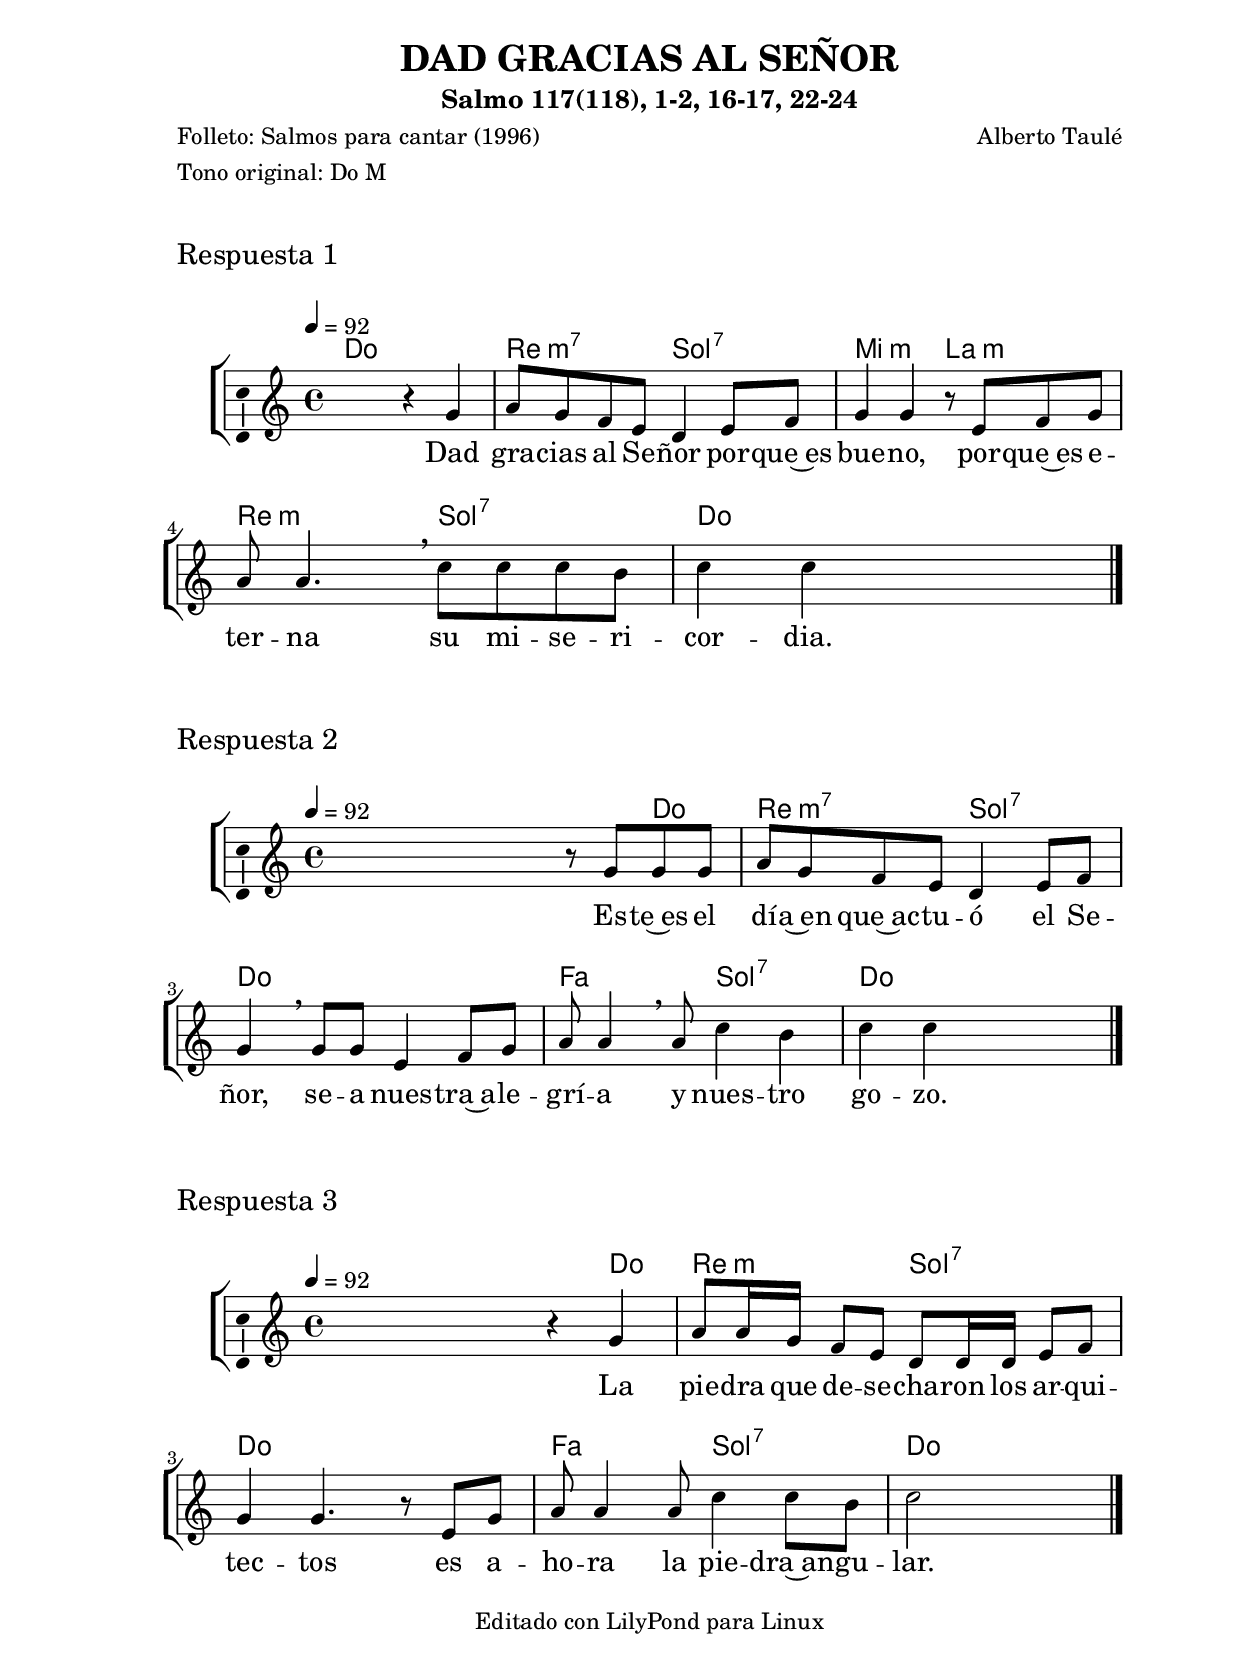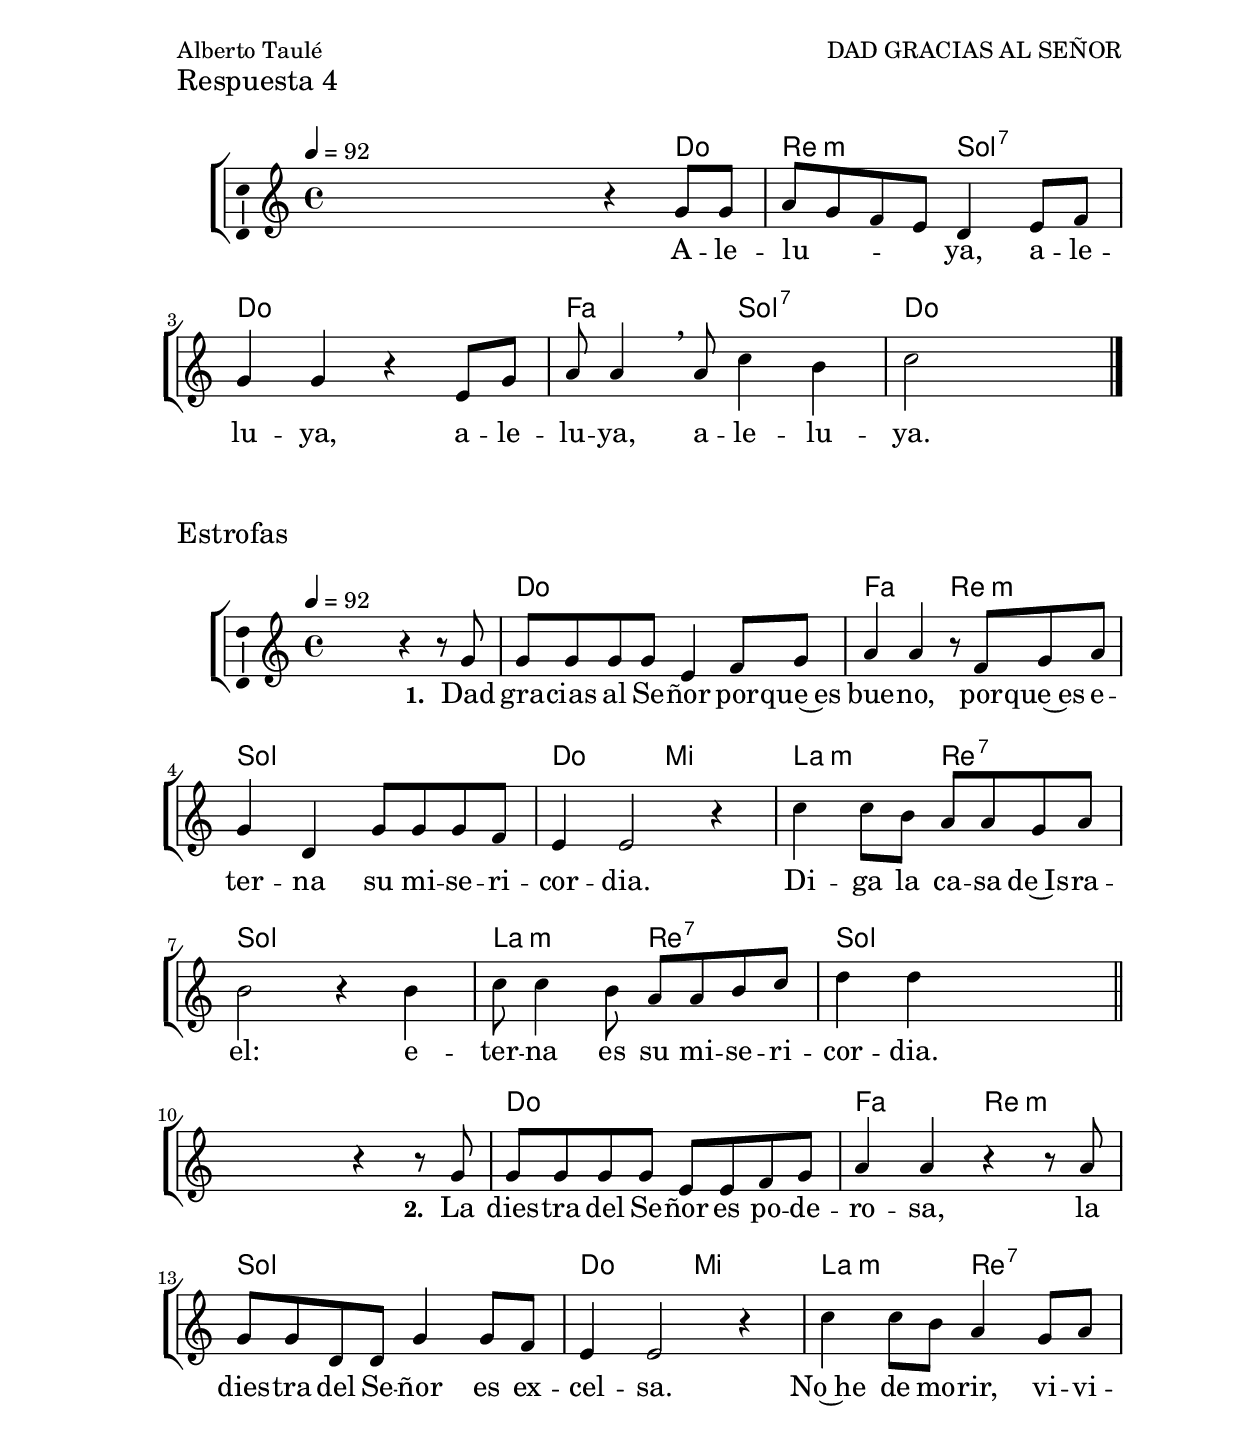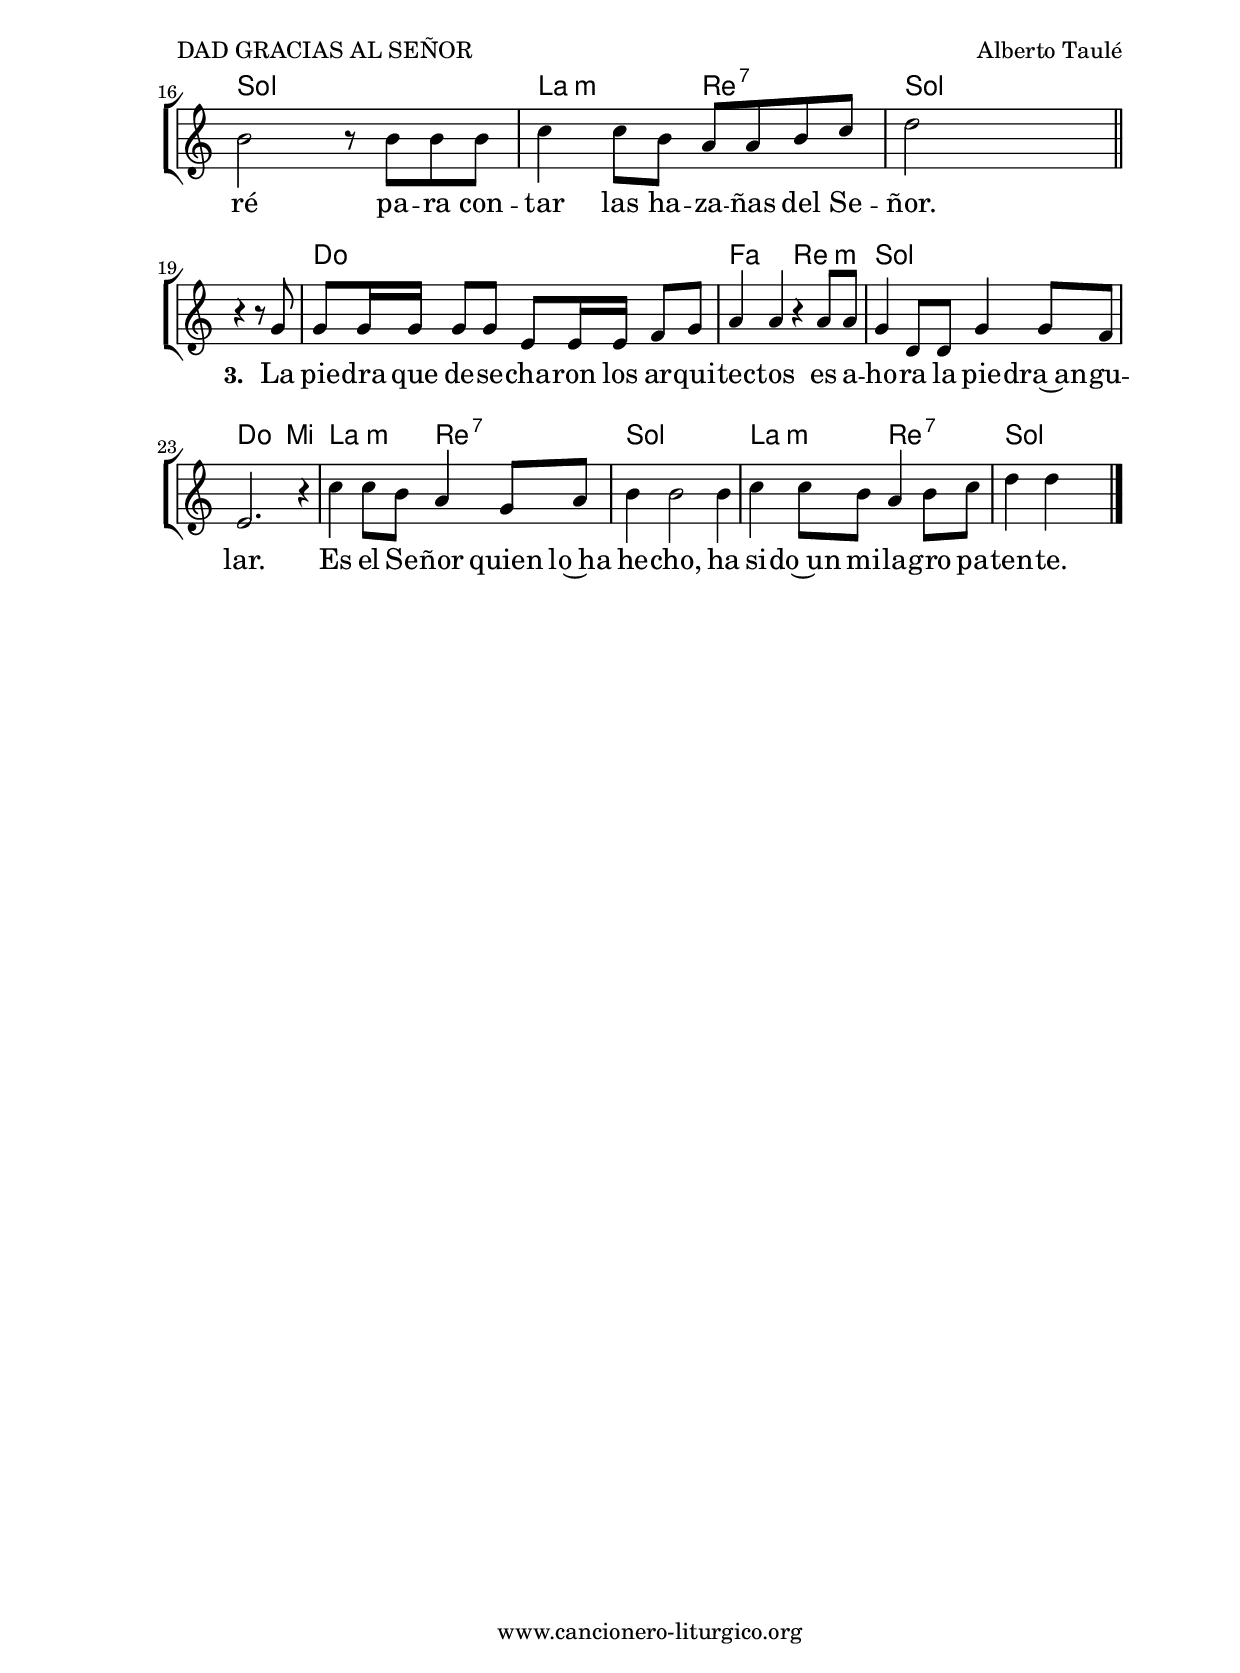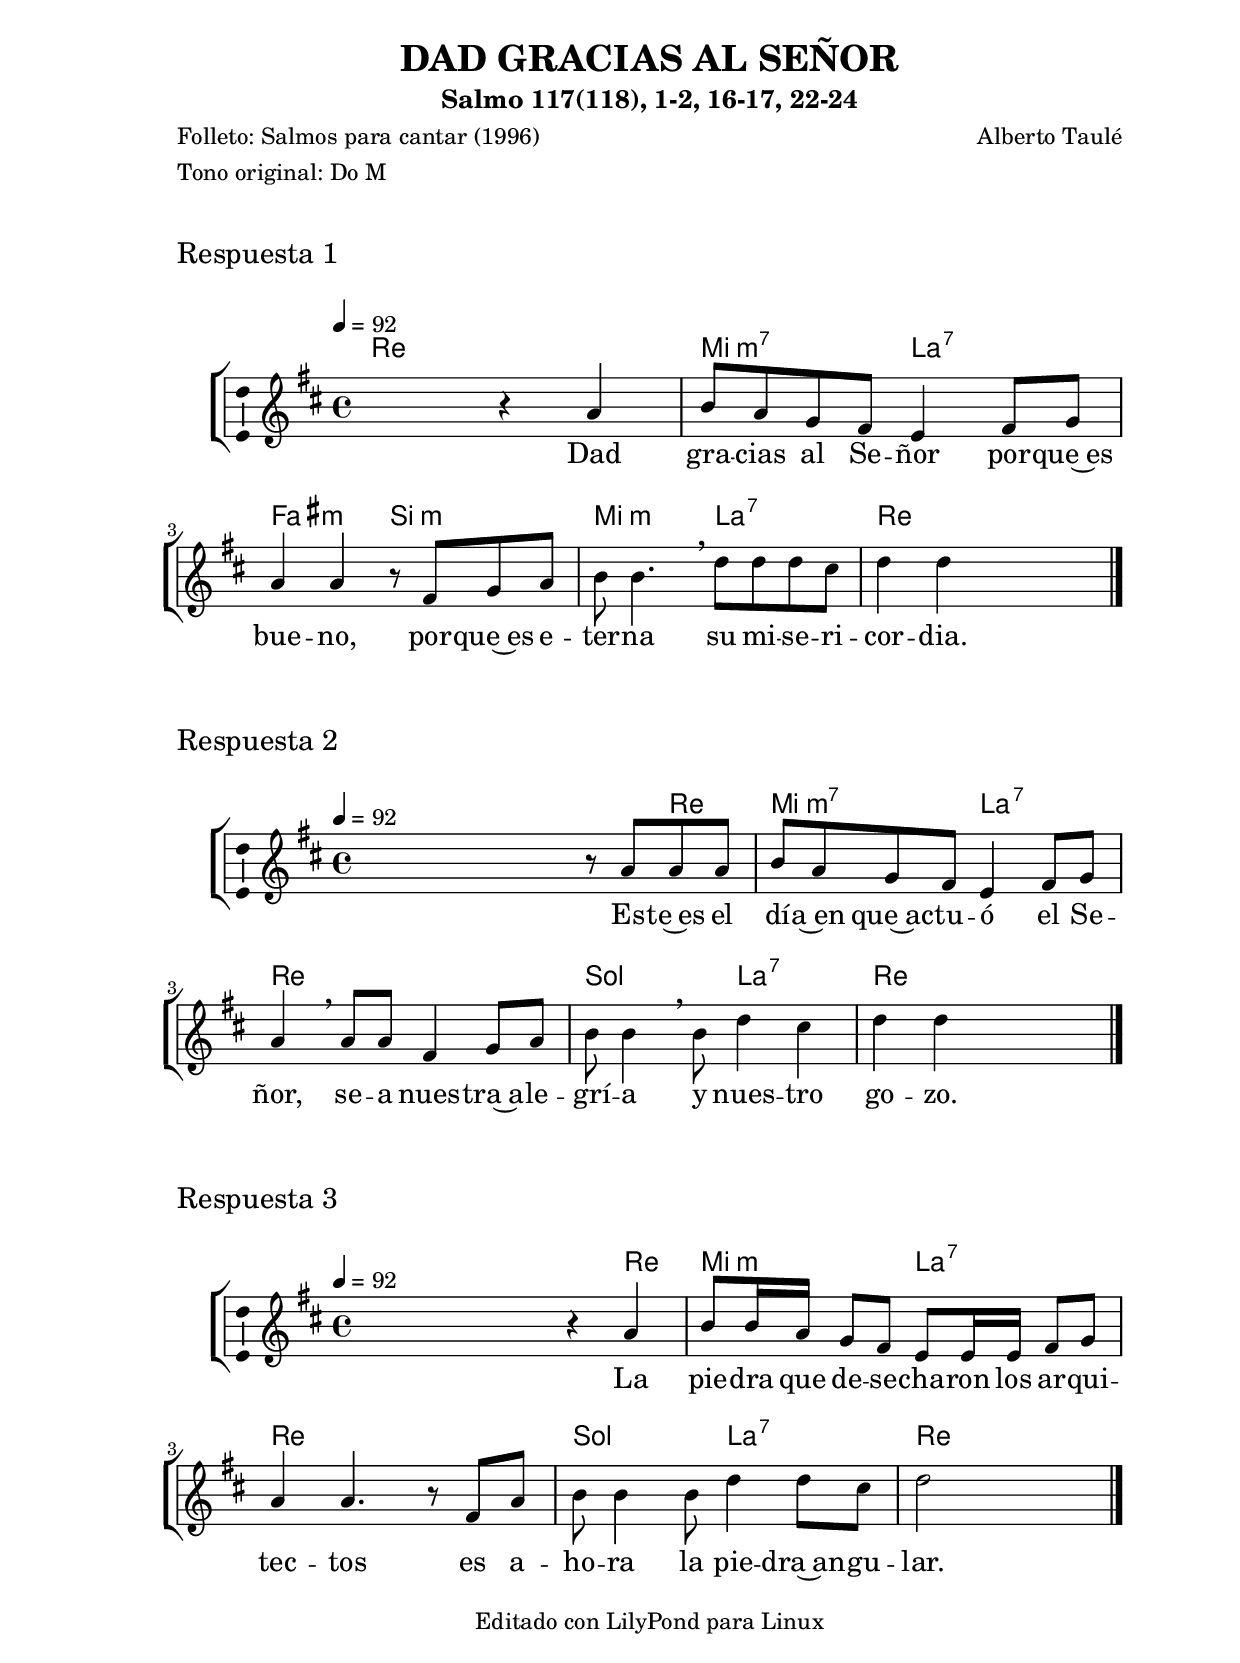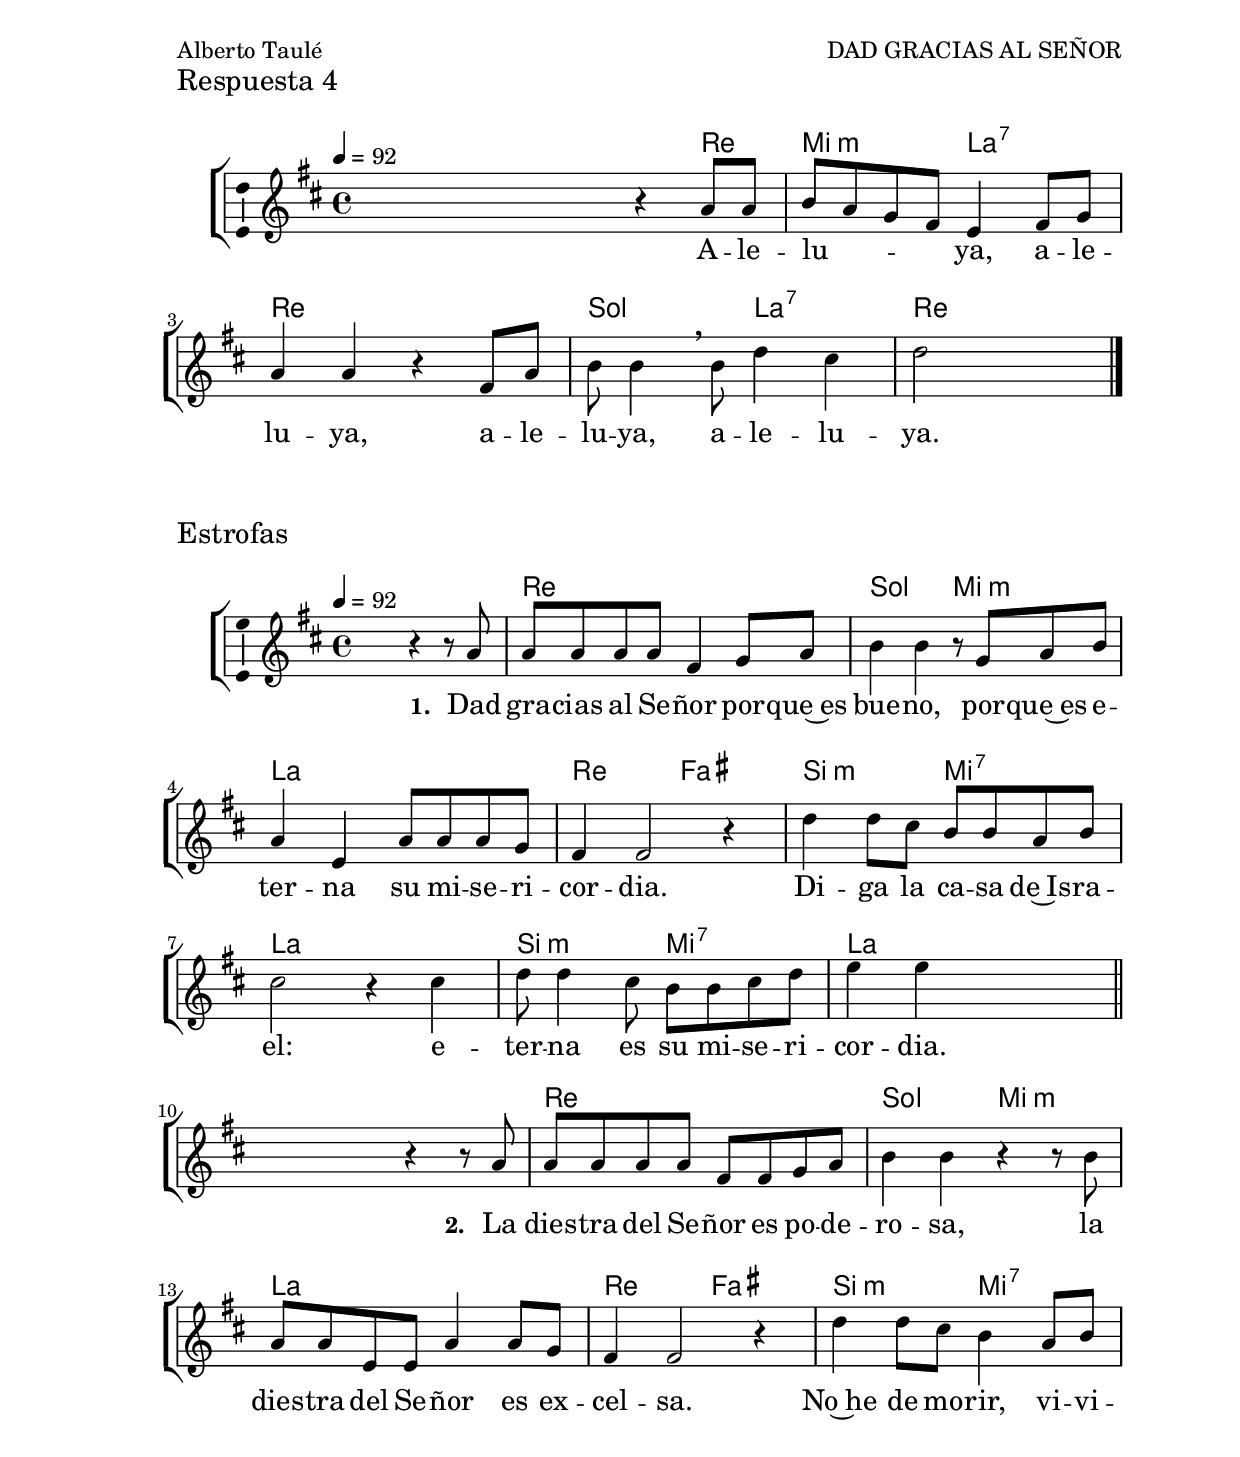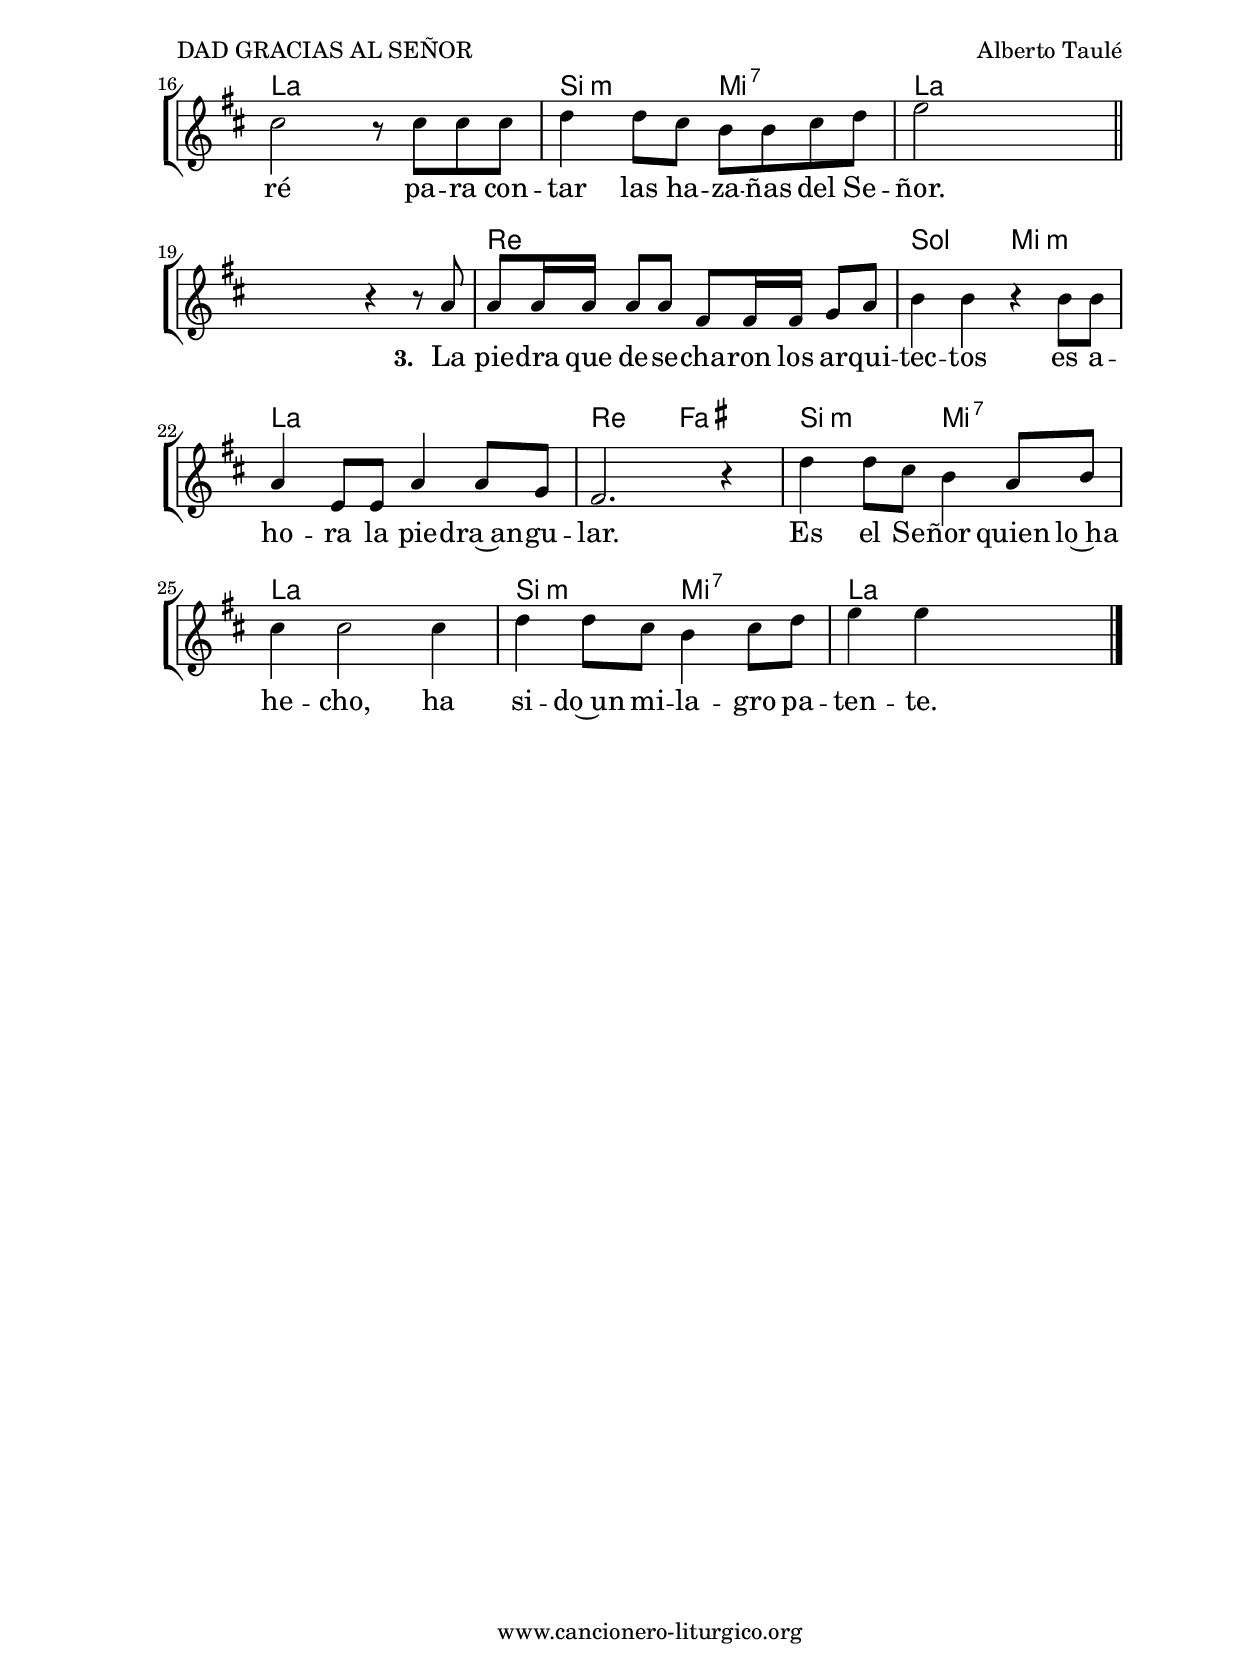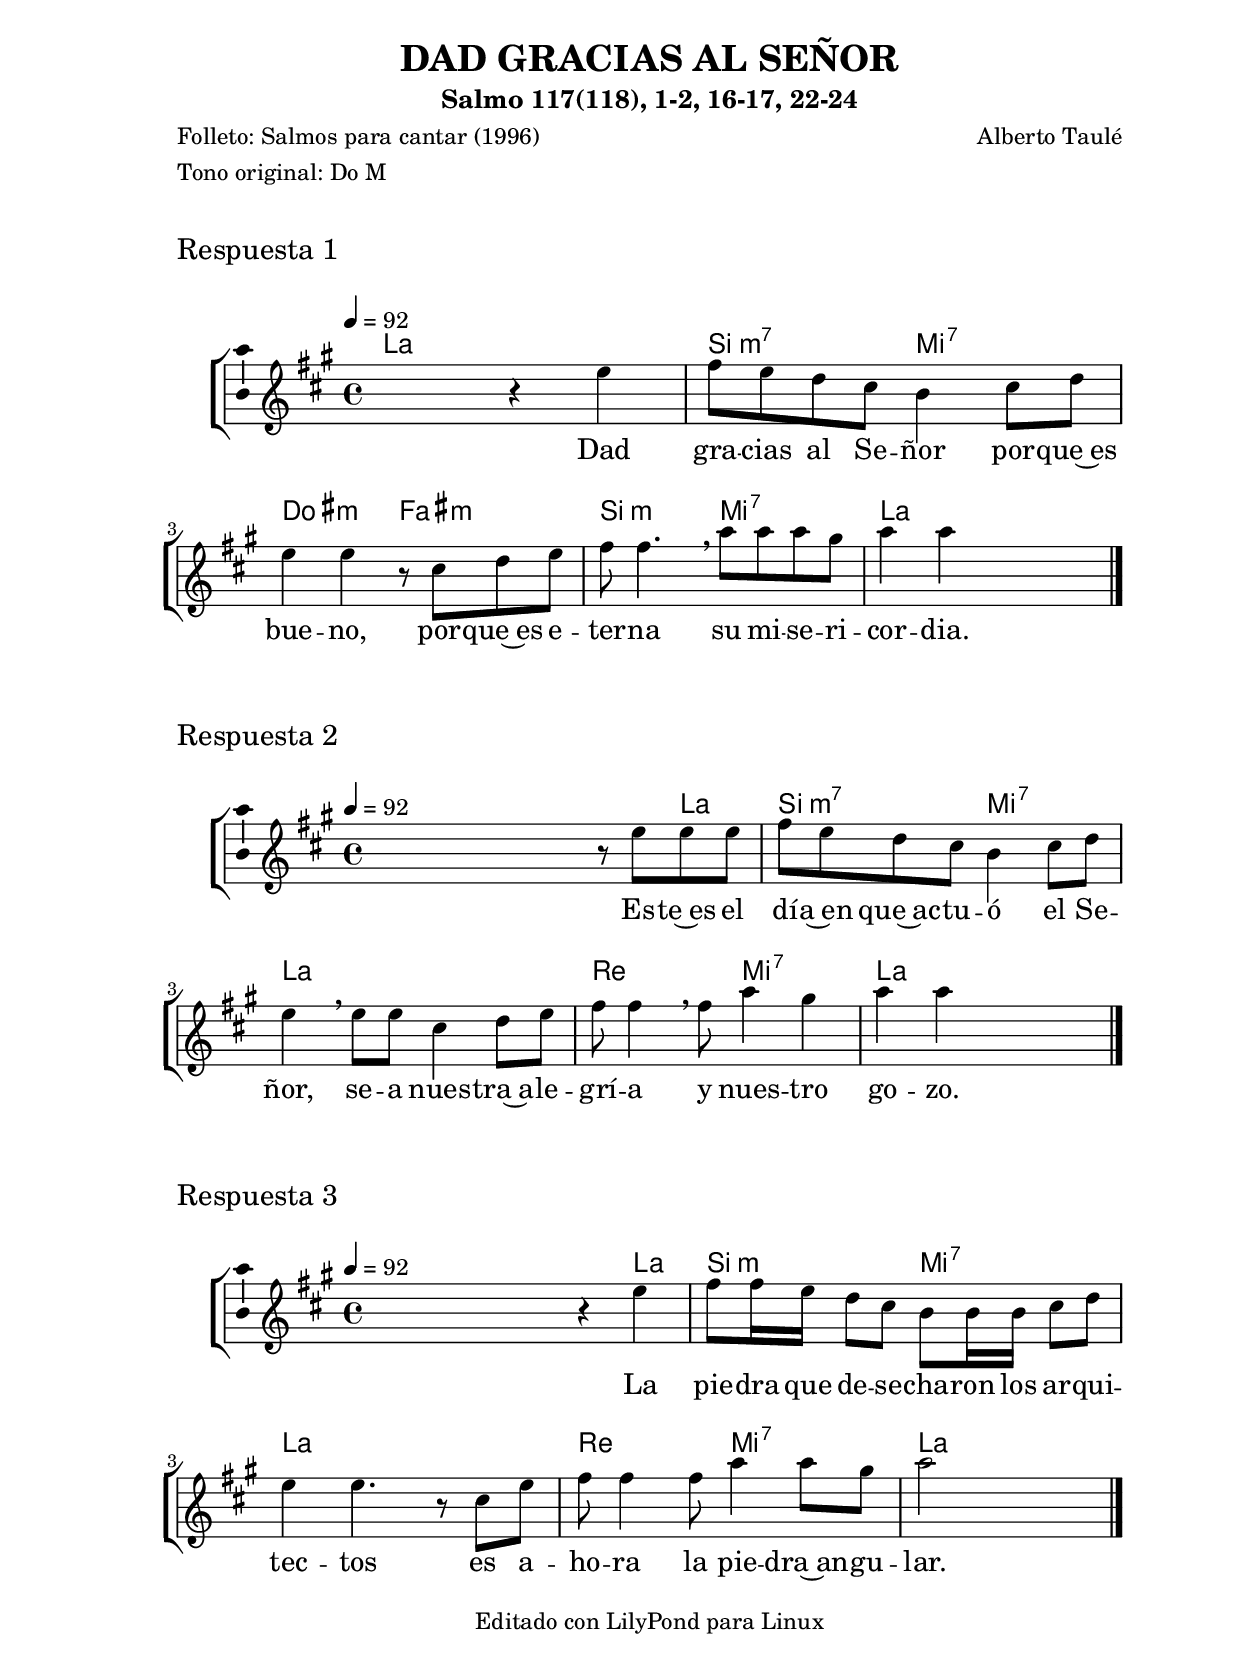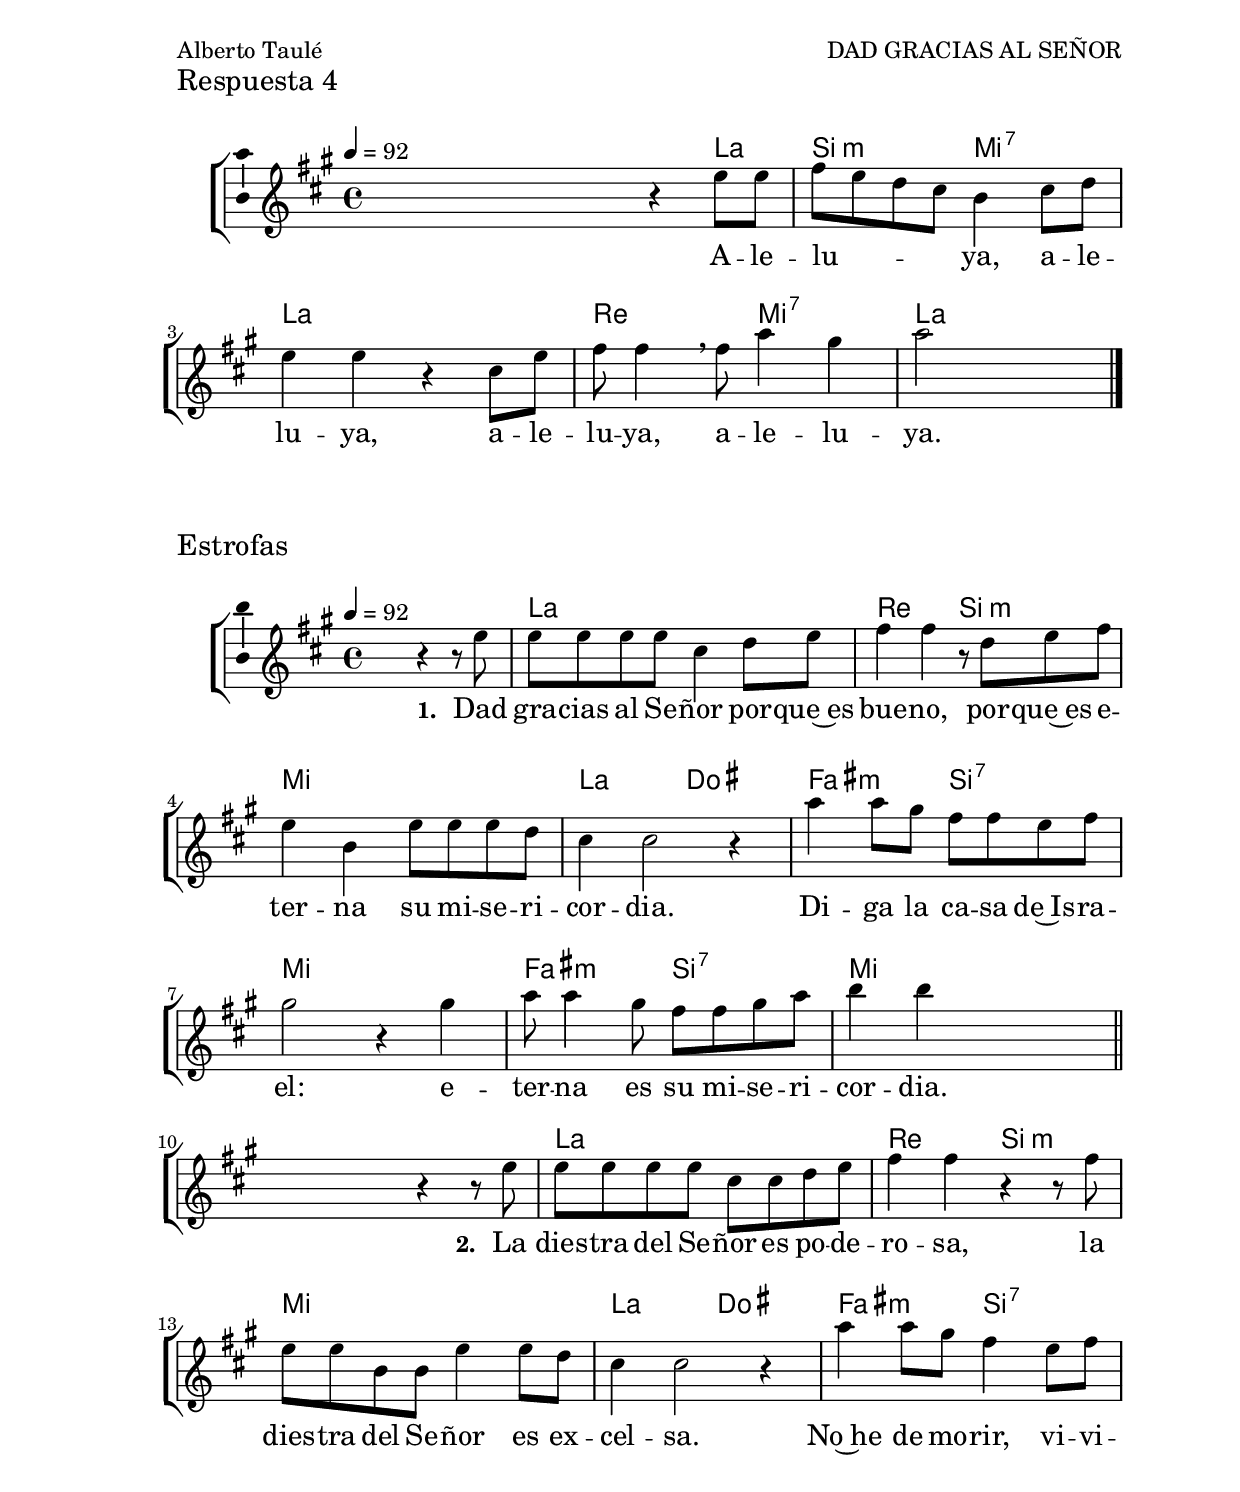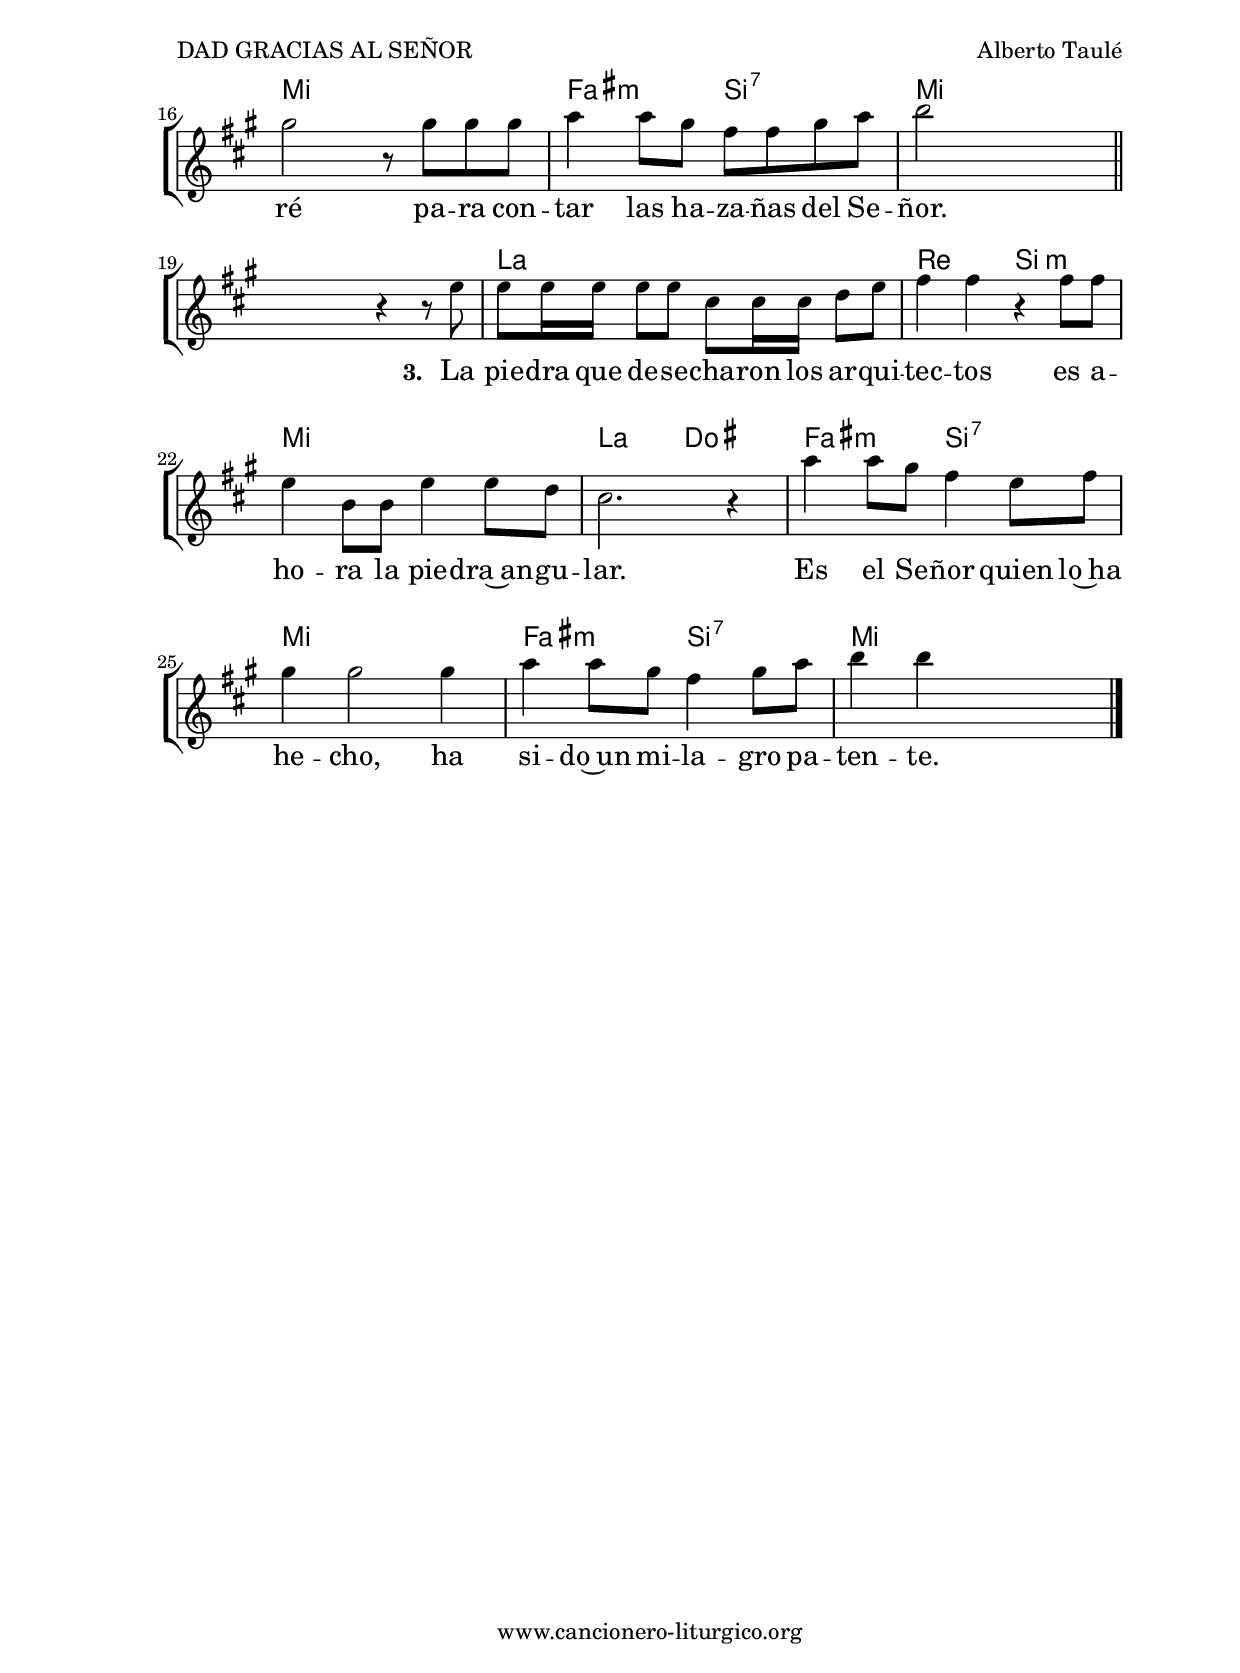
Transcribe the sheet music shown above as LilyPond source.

%
%para convertir .midi en .wav:
%timidity filename.midi -Ow -o finename.wav
%
%
%Para convertir de .wav a .mp3:
%lame -h -m j filename.wav
%
%
%para escuchar el midi:
%timidity nombrefichero.midi
%


%versión de lilypond para la que se ha escrito esta partitura:
\version "2.16.0"

	%Tamaño papel
	#(set-default-paper-size "a4")
	%Tamaño partitura
	#(set-global-staff-size 20)
	%No responde al pulsar sobre una nota
	#(ly:set-option 'point-and-click #f)

%parámetros del encabezamiento:
\header {
	title = "DAD GRACIAS AL SEÑOR"
	subtitle = "Salmo 117(118), 1-2, 16-17, 22-24"
	composer = "Alberto Taulé"
	poet = "Folleto: Salmos para cantar (1996)"
	meter = "Tono original: Do M"
	arranger = ""
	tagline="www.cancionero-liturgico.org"
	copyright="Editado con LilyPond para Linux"
	}

%parámetros asociados al papel:
\paper  {
	oddHeaderMarkup = \markup {\fill-line { \on-the-fly #not-first-page \fromproperty #'header:title \on-the-fly #not-first-page \fromproperty #'header:composer }}
	evenHeaderMarkup = \markup {\fill-line { \fromproperty #'header:composer \fromproperty #'header:title }}
	#(set-paper-size "a4")
	print-page-number = ##f
	first-page-number = 1
	print-first-page-number = ##f
	head-separation = 3.0 \cm
	top-margin = 2.0 \cm
	bottom-margin = 0.5\cm
	left-margin = 3.0 \cm
	line-width = 16.0 \cm 
	indent = 8\mm
	interscoreline = 2.\mm
	between-system-space = 15\mm
%	para que las partituras no llenen la hoja:
	ragged-bottom = ##t
%	idem para la última hoja:
	ragged-last-bottom = ##f
%	para que las partituras llenen el ancho del papel:
	ragged-last = ##f
	after-title-space = 2.5 \cm
%page-count=2
%system-count=8

	%Flexible Vertical Spacing
	markup-system-spacing =
	#'((basic-distance . 5) (minimum-distance . 3) (padding . 3))
	score-markup-spacing =
	#'((basic-distance . 15) (minimum-distance . 10) (padding . 3))
%	score-system-spacing =
%	#'((basic-distance . 15) (minimum-distance . 10) (padding . 5))
	system-system-spacing =
	#'((basic-distance . 5) (minimum-distance . 3) (padding . 3))
	markup-markup-spacing =
	#'((basic-distance . 20) (minimum-distance . 15) (padding . 3))
	last-bottom-spacing =
	#'((basic-distance . 5) (minimum-distance . 5) (padding . 3))
%	top-system-spacing =
%	#'((basic-distance . 10) (minimum-distance . 5) (padding . 3))
%	top-markup-spacing =
%	#'((basic-distance . 15) (minimum-distance . 10) (padding . 3))

	}


%parámetros que afectan a toda la partitura:
global =  {
	%clave de sol (G):
	\clef G
	%armadura:
%%%	\transpose b c'
	\key c \major
	\tempo 4=92
	\set Score.tempoHideNote = ##f
	}


%%%%%%%%%%%%%%%%%%%%%%%%%%%%%%%%%%%%%%%%%%%%%%%%%%%%%%%
%%%%%%%%%%%%%%%%%%%%%%%%%%%%%%%%%%%%%%%%%%%%%%%%%%%%%%%
%%%%%%%%%%%%%%%%%%%%%%%%%%%%%%%%%%%%%%%%%%%%%%%%%%%%%%%


acordesrespuno = {
	\italianChords
	\chordmode {
%%%	\transpose b c'
{

c2 s d:m7 g:7 e:m a:m d:m g:7 c s

}
}
}

melodiarespuno = 
%%%	\transpose b c'
{
	\relative c''{

\time 4/4

s2 r4 g4
a8 g f e d4 e8 f
g4 g r8 e8 f g
a8 a4. \breathe c8 c c b
c4 c s2

\bar "|."
}
}


textorespuno = \lyricmode {

Dad gra -- cias al Se -- ñor por -- que~es bue -- no,
por -- que~es e -- ter -- na su mi -- se -- ri -- cor -- dia.

	}

acordesrespunoStaff = \context ChordNames = acordesrespunoStaff <<
	\set chordChanges = ##t
	\acordesrespuno
	>>


vozrespunoStaff = \context Voice = vozrespunoStaff
\with {\consists "Ambitus_engraver"}
<<
%	\set Staff.instrumentName = ""
%	\set Staff.shortInstrumentName = ""
%	\set Staff.midiInstrument = #"clarinet"
%	\set Staff.midiInstrument = #"cello"
%	\set Staff.midiInstrument = #"flute"
	\set Staff.midiInstrument = #"electric guitar (jazz)"
%	\set Staff.midiInstrument = #"english horn"
%	\set Staff.midiInstrument = #"violin"
%	\set Staff.midiInstrument = #"glockenspiel"
	\set Staff.midiMinimumVolume = #0.7
	\set Staff.midiMaximumVolume = #0.9
	\global
	\melodiarespuno
	>>

textorespunoStaff = \context Lyrics = textorespunoStaff <<
	\lyricsto vozrespunoStaff \textorespuno
	>>


%%%%%%%%%%%%%%%%%%%%%%%%%%%%%%%%%%%%%%%%%%%%%%%%%%%%%%%
%%%%%%%%%%%%%%%%%%%%%%%%%%%%%%%%%%%%%%%%%%%%%%%%%%%%%%%
%%%%%%%%%%%%%%%%%%%%%%%%%%%%%%%%%%%%%%%%%%%%%%%%%%%%%%%


acordesrespdos = {
	\italianChords
	\chordmode {
%%%	\transpose b c'
{

s2.
c4 d2:m7 g:7 c s f g:7 c s

}
}
}

melodiarespdos = 
%%%	\transpose b c'
{
	\relative c''{

\time 4/4

s2 r8 g8 g g
a8 g f e d4 e8 f
g4 \breathe g8 g e4 f8 g
a8 a4 \breathe a8 c4 b
c4 c s2

\bar "|."
}
}


textorespdos = \lyricmode {

Es -- te~es el dí -- a~en que~ac -- tu -- ó el Se -- ñor,
se -- a nues -- tra~a -- le -- grí -- a y nues -- tro go -- zo.

	}

acordesrespdosStaff = \context ChordNames = acordesrespdosStaff <<
	\set chordChanges = ##t
	\acordesrespdos
	>>


vozrespdosStaff = \context Voice = vozrespdosStaff
\with {\consists "Ambitus_engraver"}
<<
%	\set Staff.instrumentName = ""
%	\set Staff.shortInstrumentName = ""
%	\set Staff.midiInstrument = #"clarinet"
%	\set Staff.midiInstrument = #"cello"
%	\set Staff.midiInstrument = #"flute"
	\set Staff.midiInstrument = #"electric guitar (jazz)"
%	\set Staff.midiInstrument = #"english horn"
%	\set Staff.midiInstrument = #"violin"
%	\set Staff.midiInstrument = #"glockenspiel"
	\set Staff.midiMinimumVolume = #0.7
	\set Staff.midiMaximumVolume = #0.9
	\global
	\melodiarespdos
	>>

textorespdosStaff = \context Lyrics = textorespdosStaff <<
	\lyricsto vozrespdosStaff \textorespdos
	>>


%%%%%%%%%%%%%%%%%%%%%%%%%%%%%%%%%%%%%%%%%%%%%%%%%%%%%%%
%%%%%%%%%%%%%%%%%%%%%%%%%%%%%%%%%%%%%%%%%%%%%%%%%%%%%%%
%%%%%%%%%%%%%%%%%%%%%%%%%%%%%%%%%%%%%%%%%%%%%%%%%%%%%%%


acordesresptres = {
	\italianChords
	\chordmode {
%%%	\transpose b c'
{

s2.
c4 d2:m g:7 c s f g:7 c s

}
}
}

melodiaresptres = 
%%%	\transpose b c'
{
	\relative c''{

\time 4/4

s2 r4 g4
a8 a16 g f8 e d d16 d e8 f
g4 g4. r8 e8 g
a8 a4 a8 c4 c8 b
c2 s2

\bar "|."
}
}


textoresptres = \lyricmode {

La pie -- dra que de -- se -- cha -- ron los ar -- qui -- tec -- tos
es a -- ho -- ra la pie -- dra~an -- gu -- lar.

	}

acordesresptresStaff = \context ChordNames = acordesresptresStaff <<
	\set chordChanges = ##t
	\acordesresptres
	>>


vozresptresStaff = \context Voice = vozresptresStaff
\with {\consists "Ambitus_engraver"}
<<
%	\set Staff.instrumentName = ""
%	\set Staff.shortInstrumentName = ""
%	\set Staff.midiInstrument = #"clarinet"
%	\set Staff.midiInstrument = #"cello"
%	\set Staff.midiInstrument = #"flute"
	\set Staff.midiInstrument = #"electric guitar (jazz)"
%	\set Staff.midiInstrument = #"english horn"
%	\set Staff.midiInstrument = #"violin"
%	\set Staff.midiInstrument = #"glockenspiel"
	\set Staff.midiMinimumVolume = #0.7
	\set Staff.midiMaximumVolume = #0.9
	\global
	\melodiaresptres
	>>

textoresptresStaff = \context Lyrics = textoresptresStaff <<
	\lyricsto vozresptresStaff \textoresptres
	>>


%%%%%%%%%%%%%%%%%%%%%%%%%%%%%%%%%%%%%%%%%%%%%%%%%%%%%%%
%%%%%%%%%%%%%%%%%%%%%%%%%%%%%%%%%%%%%%%%%%%%%%%%%%%%%%%
%%%%%%%%%%%%%%%%%%%%%%%%%%%%%%%%%%%%%%%%%%%%%%%%%%%%%%%


acordesrespcuatro = {
	\italianChords
	\chordmode {
%%%	\transpose b c'
{

s2.
c4 d2:m g:7 c s f g:7 c s

}
}
}

melodiarespcuatro = 
%%%	\transpose b c'
{
	\relative c''{

\time 4/4

s2 r4 g8 g
a8 g f e d4 e8 f
\break
g4 g r4 e8 g
a8 a4 \breathe a8 c4 b
c2 s2

\bar "|."
}
}


textorespcuatro = \lyricmode {

A -- le -- lu -- _ _ _ ya, a -- le -- lu -- ya,
a -- le -- lu -- ya, a -- le -- lu -- ya.

	}

acordesrespcuatroStaff = \context ChordNames = acordesrespcuatroStaff <<
	\set chordChanges = ##t
	\acordesrespcuatro
	>>


vozrespcuatroStaff = \context Voice = vozrespcuatroStaff
\with {\consists "Ambitus_engraver"}
<<
%	\set Staff.instrumentName = ""
%	\set Staff.shortInstrumentName = ""
%	\set Staff.midiInstrument = #"clarinet"
%	\set Staff.midiInstrument = #"cello"
%	\set Staff.midiInstrument = #"flute"
	\set Staff.midiInstrument = #"electric guitar (jazz)"
%	\set Staff.midiInstrument = #"english horn"
%	\set Staff.midiInstrument = #"violin"
%	\set Staff.midiInstrument = #"glockenspiel"
	\set Staff.midiMinimumVolume = #0.7
	\set Staff.midiMaximumVolume = #0.9
	\global
	\melodiarespcuatro
	>>

textorespcuatroStaff = \context Lyrics = textorespcuatroStaff <<
	\lyricsto vozrespcuatroStaff \textorespcuatro
	>>


%%%%%%%%%%%%%%%%%%%%%%%%%%%%%%%%%%%%%%%%%%%%%%%%%%%%%%%
%%%%%%%%%%%%%%%%%%%%%%%%%%%%%%%%%%%%%%%%%%%%%%%%%%%%%%%
%%%%%%%%%%%%%%%%%%%%%%%%%%%%%%%%%%%%%%%%%%%%%%%%%%%%%%%


acordesrespest = {
	\italianChords
	\chordmode {
%%%	\transpose b c'
{

s1
c2 s f d:m g s c e a:m d:7 g s a:m d:7 g s
s1
c2 s f d:m g s c e a:m d:7 g s a:m d:7 g s
s1
c2 s f d:m g s c e a:m d:7 g s a:m d:7 g s

}
}
}

melodiarespest = 
%%%	\transpose b c'
{
	\relative c''{
\time 4/4

s2 r4 r8 g8
g8 g g g e4 f8 g
a4 a r8 f8 g a
g4 d g8 g g f
e4 e2 r4
c'4 c8 b a a g a
b2 r4 b4
c8 c4 b8 a a b c
d4 d s2

\bar "||"
\break

s2 r4 r8 g,8
g8 g g g e e f g
a4 a r4 r8 a8
\break
g8 g d d g4 g8 f
e4 e2 r4
c'4 c8 b a4 g8 a
b2 r8 b8 b b
c4 c8 b a a b c
d2 s2

\bar "||"
\break

s2 r4 r8 g,8
g8 g16 g g8 g e e16 e f8 g
a4 a r4 a8 a
g4 d8 d g4 g8 f
e2. r4
c'4 c8 b a4 g8 a
b4 b2 b4
c4 c8 b a4 b8 c
d4 d s2

\bar "|."
}
}


textorespest = \lyricmode {

\set stanza =#"1. " Dad gra -- cias al Se -- ñor por -- que~es bue -- no,
por -- que~es e -- ter -- na su mi -- se -- ri -- cor -- dia.
Di -- ga la ca -- sa de~Is -- ra -- el:
e -- ter -- na es su mi -- se -- ri -- cor -- dia.

\set stanza =#"2. " La dies -- tra del Se -- ñor es po -- de -- ro -- sa,
la dies -- tra del Se -- ñor es ex -- cel -- sa.
No~he de mo -- rir, vi -- vi -- ré
pa -- ra con -- tar las ha -- za -- ñas del Se -- ñor.

\set stanza =#"3. " La pie -- dra que de -- se -- cha -- ron los ar -- qui -- tec -- tos
es a -- ho -- ra la pie -- dra~an -- gu -- lar.
Es el Se -- ñor quien lo~ha he -- cho,
ha si -- do~un mi -- la -- gro pa -- ten -- te.

	}

acordesrespestStaff = \context ChordNames = acordesrespestStaff <<
	\set chordChanges = ##t
	\acordesrespest
	>>


vozrespestStaff = \context Voice = vozrespestStaff
\with {\consists "Ambitus_engraver"}
<<
%	\set Staff.instrumentName = ""
%	\set Staff.shortInstrumentName = ""
%	\set Staff.midiInstrument = #"clarinet"
%	\set Staff.midiInstrument = #"cello"
%	\set Staff.midiInstrument = #"flute"
	\set Staff.midiInstrument = #"electric guitar (jazz)"
%	\set Staff.midiInstrument = #"english horn"
%	\set Staff.midiInstrument = #"violin"
%	\set Staff.midiInstrument = #"glockenspiel"
	\set Staff.midiMinimumVolume = #0.7
	\set Staff.midiMaximumVolume = #0.9
	\global
	\melodiarespest
	>>

textorespestStaff = \context Lyrics = textorespestStaff <<
	\lyricsto vozrespestStaff \textorespest
	>>


%%%%%%%%%%%%%%%%%%%%%%%%%%%%%%%%%%%%%%%%%%%%%%%%%%%%%%%
%%%%%%%%%%%%%%%%%%%%%%%%%%%%%%%%%%%%%%%%%%%%%%%%%%%%%%%
%%%%%%%%%%%%%%%%%%%%%%%%%%%%%%%%%%%%%%%%%%%%%%%%%%%%%%%


\book {
	\score {
		\context ChoirStaff {
			\override StaffGroup.SystemStartBracket #'collapse-height = #1
			\override Score.SystemStartBar #'collapse-height = #1
			<<
			\acordesrespunoStaff
			\vozrespunoStaff
			\textorespunoStaff
			>>
			}
		\layout {
	    		\context {
				\Lyrics
				\override LyricText #'font-size = #2
				}
	   		 \context {
				\Score
				\override StaffSymbol #'staff-space = #(magstep +3)
				}
			}
		\header{piece=\markup{\fontsize #2 "Respuesta 1"}}
		}
	\score {
		\context ChoirStaff {
			\override StaffGroup.SystemStartBracket #'collapse-height = #1
			\override Score.SystemStartBar #'collapse-height = #1
			<<
			\acordesrespdosStaff
			\vozrespdosStaff
			\textorespdosStaff
			>>
			}
		\layout {
	    		\context {
				\Lyrics
				\override LyricText #'font-size = #2
				}
	   		 \context {
				\Score
				\override StaffSymbol #'staff-space = #(magstep +3)
				}
			}
		\header{piece=\markup{\fontsize #2 "Respuesta 2"}}
		}
	\score {
		\context ChoirStaff {
			\override StaffGroup.SystemStartBracket #'collapse-height = #1
			\override Score.SystemStartBar #'collapse-height = #1
			<<
			\acordesresptresStaff
			\vozresptresStaff
			\textoresptresStaff
			>>
			}
		\layout {
	    		\context {
				\Lyrics
				\override LyricText #'font-size = #2
				}
	   		 \context {
				\Score
				\override StaffSymbol #'staff-space = #(magstep +3)
				}
			}
		\header{piece=\markup{\fontsize #2 "Respuesta 3"}}
		}
	\score {
		\context ChoirStaff {
			\override StaffGroup.SystemStartBracket #'collapse-height = #1
			\override Score.SystemStartBar #'collapse-height = #1
			<<
			\acordesrespcuatroStaff
			\vozrespcuatroStaff
			\textorespcuatroStaff
			>>
			}
		\layout {
	    		\context {
				\Lyrics
				\override LyricText #'font-size = #2
				}
	   		 \context {
				\Score
				\override StaffSymbol #'staff-space = #(magstep +3)
				}
			}
		\header{piece=\markup{\fontsize #2 "Respuesta 4"}}
		}
	\score {
		\context ChoirStaff {
			\override StaffGroup.SystemStartBracket #'collapse-height = #1
			\override Score.SystemStartBar #'collapse-height = #1
			<<
			\acordesrespestStaff
			\vozrespestStaff
			\textorespestStaff
			>>
			}
		\layout {
	    		\context {
				\Lyrics
				\override LyricText #'font-size = #2
				}
	   		 \context {
				\Score
				\override StaffSymbol #'staff-space = #(magstep +3)
				}
			}
		\header{piece=\markup{\fontsize #2 "Estrofas"}}
		}
	\score {
		\unfoldRepeats
		\context ChoirStaff {
			\override StaffGroup.SystemStartBracket #'collapse-height = #1
			\override Score.SystemStartBar #'collapse-height = #1
			<<
			\acordesrespunoStaff
			\vozrespunoStaff
			>>
			<<
			\acordesrespdosStaff
			\vozrespdosStaff
			>>
			<<
			\acordesresptresStaff
			\vozresptresStaff
			>>
			<<
			\acordesrespcuatroStaff
			\vozrespcuatroStaff
			>>
			<<
			\acordesrespestStaff
			\vozrespestStaff
			>>
			}
		\midi {
	  		\context {
	  			\Score
				tempoWholesPerMinute = #(ly:make-moment 70 4)
				}
			}
		}
	}

#(define output-suffix "C")
\book {
	\score {
		\context ChoirStaff {
			\override StaffGroup.SystemStartBracket #'collapse-height = #1
			\override Score.SystemStartBar #'collapse-height = #1
\transpose c d
			<<
			\acordesrespunoStaff
			\vozrespunoStaff
			\textorespunoStaff
			>>
			}
		\layout {
	    		\context {
				\Lyrics
				\override LyricText #'font-size = #2
				}
	   		 \context {
				\Score
				\override StaffSymbol #'staff-space = #(magstep +3)
				}
			}
		\header{piece=\markup{\fontsize #2 "Respuesta 1"}}
		}
	\score {
		\context ChoirStaff {
			\override StaffGroup.SystemStartBracket #'collapse-height = #1
			\override Score.SystemStartBar #'collapse-height = #1
\transpose c d
			<<
			\acordesrespdosStaff
			\vozrespdosStaff
			\textorespdosStaff
			>>
			}
		\layout {
	    		\context {
				\Lyrics
				\override LyricText #'font-size = #2
				}
	   		 \context {
				\Score
				\override StaffSymbol #'staff-space = #(magstep +3)
				}
			}
		\header{piece=\markup{\fontsize #2 "Respuesta 2"}}
		}
	\score {
		\context ChoirStaff {
			\override StaffGroup.SystemStartBracket #'collapse-height = #1
			\override Score.SystemStartBar #'collapse-height = #1
\transpose c d
			<<
			\acordesresptresStaff
			\vozresptresStaff
			\textoresptresStaff
			>>
			}
		\layout {
	    		\context {
				\Lyrics
				\override LyricText #'font-size = #2
				}
	   		 \context {
				\Score
				\override StaffSymbol #'staff-space = #(magstep +3)
				}
			}
		\header{piece=\markup{\fontsize #2 "Respuesta 3"}}
		}
	\score {
		\context ChoirStaff {
			\override StaffGroup.SystemStartBracket #'collapse-height = #1
			\override Score.SystemStartBar #'collapse-height = #1
\transpose c d
			<<
			\acordesrespcuatroStaff
			\vozrespcuatroStaff
			\textorespcuatroStaff
			>>
			}
		\layout {
	    		\context {
				\Lyrics
				\override LyricText #'font-size = #2
				}
	   		 \context {
				\Score
				\override StaffSymbol #'staff-space = #(magstep +3)
				}
			}
		\header{piece=\markup{\fontsize #2 "Respuesta 4"}}
		}
	\score {
		\context ChoirStaff {
			\override StaffGroup.SystemStartBracket #'collapse-height = #1
			\override Score.SystemStartBar #'collapse-height = #1
\transpose c d
			<<
			\acordesrespestStaff
			\vozrespestStaff
			\textorespestStaff
			>>
			}
		\layout {
	    		\context {
				\Lyrics
				\override LyricText #'font-size = #2
				}
	   		 \context {
				\Score
				\override StaffSymbol #'staff-space = #(magstep +3)
				}
			}
		\header{piece=\markup{\fontsize #2 "Estrofas"}}
		}
	}

#(define output-suffix "S")
\book {
	\score {
		\context ChoirStaff {
			\override StaffGroup.SystemStartBracket #'collapse-height = #1
			\override Score.SystemStartBar #'collapse-height = #1
\transpose c a
			<<
			\acordesrespunoStaff
			\vozrespunoStaff
			\textorespunoStaff
			>>
			}
		\layout {
	    		\context {
				\Lyrics
				\override LyricText #'font-size = #2
				}
	   		 \context {
				\Score
				\override StaffSymbol #'staff-space = #(magstep +3)
				}
			}
		\header{piece=\markup{\fontsize #2 "Respuesta 1"}}
		}
	\score {
		\context ChoirStaff {
			\override StaffGroup.SystemStartBracket #'collapse-height = #1
			\override Score.SystemStartBar #'collapse-height = #1
\transpose c a
			<<
			\acordesrespdosStaff
			\vozrespdosStaff
			\textorespdosStaff
			>>
			}
		\layout {
	    		\context {
				\Lyrics
				\override LyricText #'font-size = #2
				}
	   		 \context {
				\Score
				\override StaffSymbol #'staff-space = #(magstep +3)
				}
			}
		\header{piece=\markup{\fontsize #2 "Respuesta 2"}}
		}
	\score {
		\context ChoirStaff {
			\override StaffGroup.SystemStartBracket #'collapse-height = #1
			\override Score.SystemStartBar #'collapse-height = #1
\transpose c a
			<<
			\acordesresptresStaff
			\vozresptresStaff
			\textoresptresStaff
			>>
			}
		\layout {
	    		\context {
				\Lyrics
				\override LyricText #'font-size = #2
				}
	   		 \context {
				\Score
				\override StaffSymbol #'staff-space = #(magstep +3)
				}
			}
		\header{piece=\markup{\fontsize #2 "Respuesta 3"}}
		}
	\score {
		\context ChoirStaff {
			\override StaffGroup.SystemStartBracket #'collapse-height = #1
			\override Score.SystemStartBar #'collapse-height = #1
\transpose c a
			<<
			\acordesrespcuatroStaff
			\vozrespcuatroStaff
			\textorespcuatroStaff
			>>
			}
		\layout {
	    		\context {
				\Lyrics
				\override LyricText #'font-size = #2
				}
	   		 \context {
				\Score
				\override StaffSymbol #'staff-space = #(magstep +3)
				}
			}
		\header{piece=\markup{\fontsize #2 "Respuesta 4"}}
		}
	\score {
		\context ChoirStaff {
			\override StaffGroup.SystemStartBracket #'collapse-height = #1
			\override Score.SystemStartBar #'collapse-height = #1
\transpose c a
			<<
			\acordesrespestStaff
			\vozrespestStaff
			\textorespestStaff
			>>
			}
		\layout {
	    		\context {
				\Lyrics
				\override LyricText #'font-size = #2
				}
	   		 \context {
				\Score
				\override StaffSymbol #'staff-space = #(magstep +3)
				}
			}
		\header{piece=\markup{\fontsize #2 "Estrofas"}}
		}
	}



